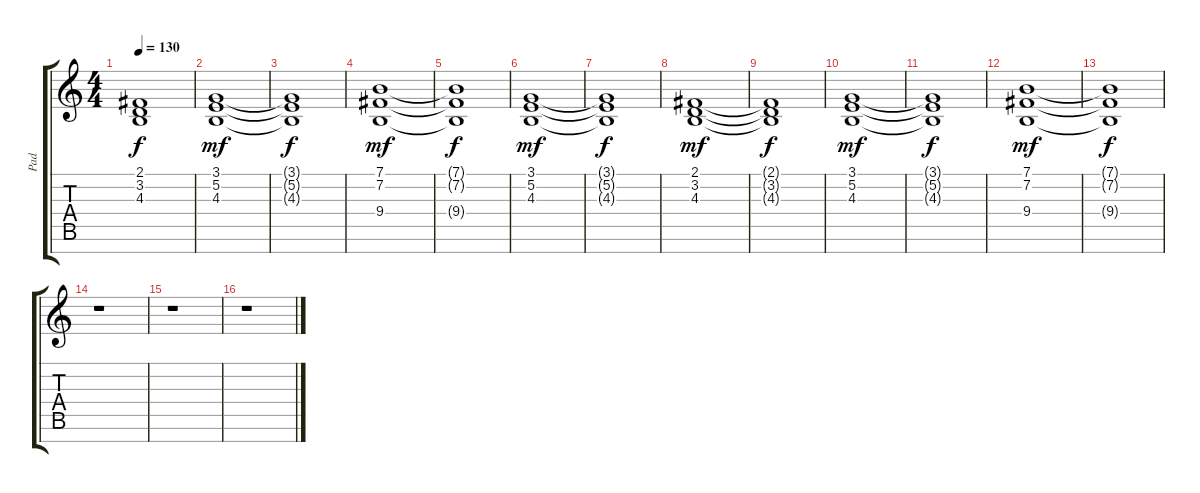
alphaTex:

\track ("Pad" "Pad") {instrument pad2warm}
\staff {score tabs}
\tuning (E4 B3 G3 D3 A2 E2 B1) {hide}
\ts (4 4)
\tempo 130
\clef g2
\ks c
(2.1{t} 3.2{t} 4.3{t}).1{dy f} |
(3.1 5.2 4.3).1{dy mf} |
(3.1{t} 5.2{t} 4.3{t}).1{dy f} |
(7.1 7.2 9.4).1{dy mf} |
(7.1{t} 7.2{t} 9.4{t}).1{dy f} |
(3.1 5.2 4.3).1{dy mf} |
(3.1{t} 5.2{t} 4.3{t}).1{dy f} |
(2.1 3.2 4.3).1{dy mf} |
(2.1{t} 3.2{t} 4.3{t}).1{dy f} |
(3.1 5.2 4.3).1{dy mf} |
(3.1{t} 5.2{t} 4.3{t}).1{dy f} |
(7.1 7.2 9.4).1{dy mf} |
(7.1{t} 7.2{t} 9.4{t}).1{dy f} |
r.1 |
r.1 |
r.1
